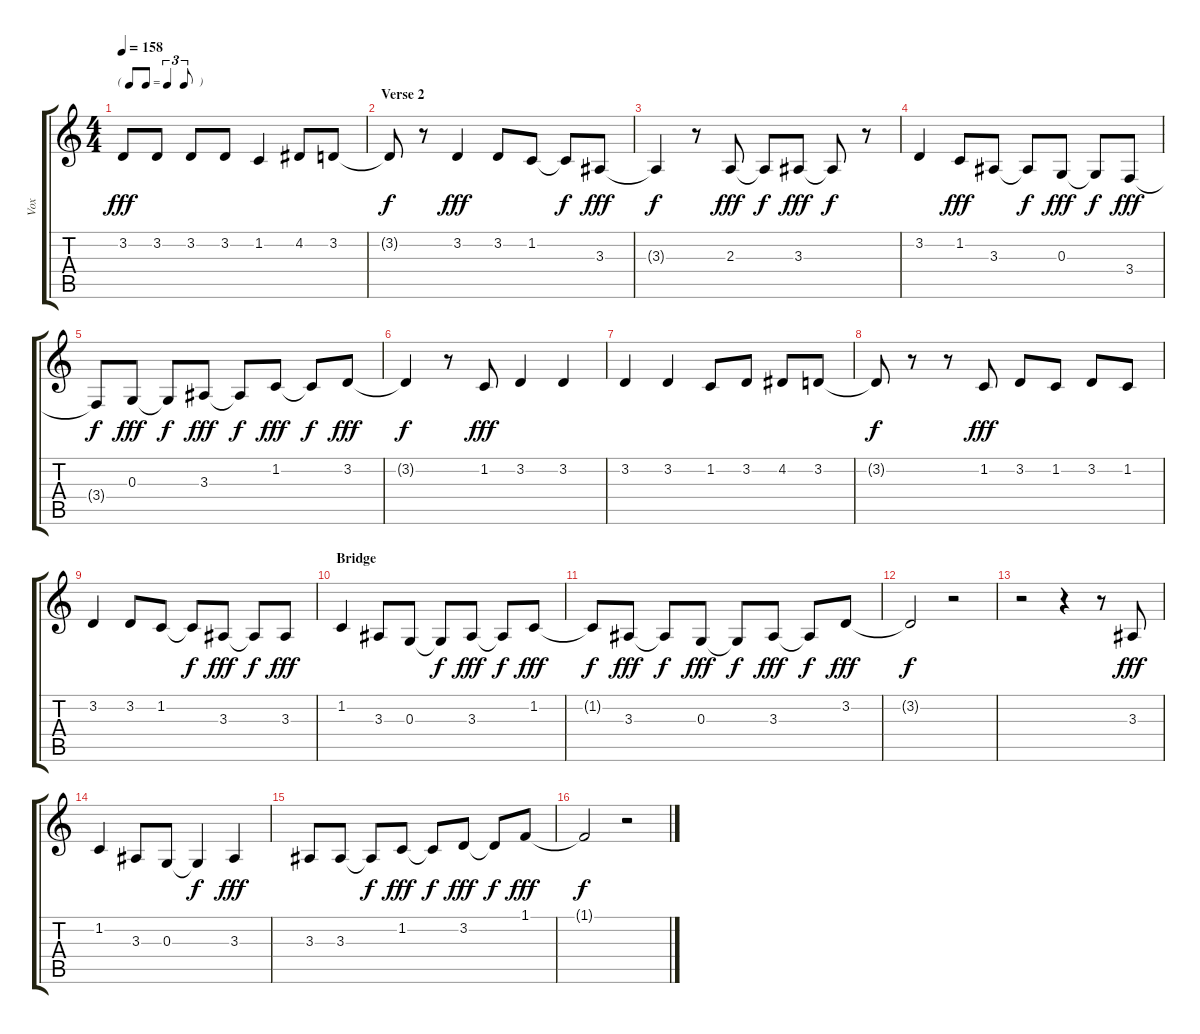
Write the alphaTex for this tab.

\track ("Vox" "Vox") {instrument bassoon}
\staff {score tabs}
\tuning (E4 B3 G3 D3 A2 E2) {hide}
\ts (4 4)
\tf triplet8th
\tempo 158
\clef g2
\ks c
3.2.8{dy fff} 3.2.8 3.2.8 3.2.8 1.2.4 4.2.8 3.2.8 |
\section ("" "Verse 2")
3.2{t}.8{dy f} r.8 3.2.4{dy fff} 3.2.8 1.2.8 1.2{t}.8{dy f} 3.3.8{dy fff} |
3.3{t}.4{dy f} r.8 2.3.8{dy fff} 2.3{t}.8{dy f} 3.3.8{dy fff} 3.3{t}.8{dy f} r.8 |
3.2.4 1.2.8{dy fff} 3.3.8 3.3{t}.8{dy f} 0.3.8{dy fff} 0.3{t}.8{dy f} 3.4.8{dy fff} |
3.4{t}.8{dy f} 0.3.8{dy fff} 0.3{t}.8{dy f} 3.3.8{dy fff} 3.3{t}.8{dy f} 1.2.8{dy fff} 1.2{t}.8{dy f} 3.2.8{dy fff} |
3.2{t}.4{dy f} r.8 1.2.8{dy fff} 3.2.4 3.2.4 |
3.2.4 3.2.4 1.2.8 3.2.8 4.2.8 3.2.8 |
3.2{t}.8{dy f} r.8 r.8 1.2.8{dy fff} 3.2.8 1.2.8 3.2.8 1.2.8 |
3.2.4 3.2.8 1.2.8 1.2{t}.8{dy f} 3.3.8{dy fff} 3.3{t}.8{dy f} 3.3.8{dy fff} |
\section ("" "Bridge")
1.2.4 3.3.8 0.3.8 0.3{t}.8{dy f} 3.3.8{dy fff} 3.3{t}.8{dy f} 1.2.8{dy fff} |
1.2{t}.8{dy f} 3.3.8{dy fff} 3.3{t}.8{dy f} 0.3.8{dy fff} 0.3{t}.8{dy f} 3.3.8{dy fff} 3.3{t}.8{dy f} 3.2.8{dy fff} |
3.2{t}.2{dy f} r.2 |
r.2 r.4 r.8 3.3.8{dy fff} |
1.2.4 3.3.8 0.3.8 0.3{t}.4{dy f} 3.3.4{dy fff} |
3.3.8 3.3.8 3.3{t}.8{dy f} 1.2.8{dy fff} 1.2{t}.8{dy f} 3.2.8{dy fff} 3.2{t}.8{dy f} 1.1.8{dy fff} |
1.1{t}.2{dy f} r.2
